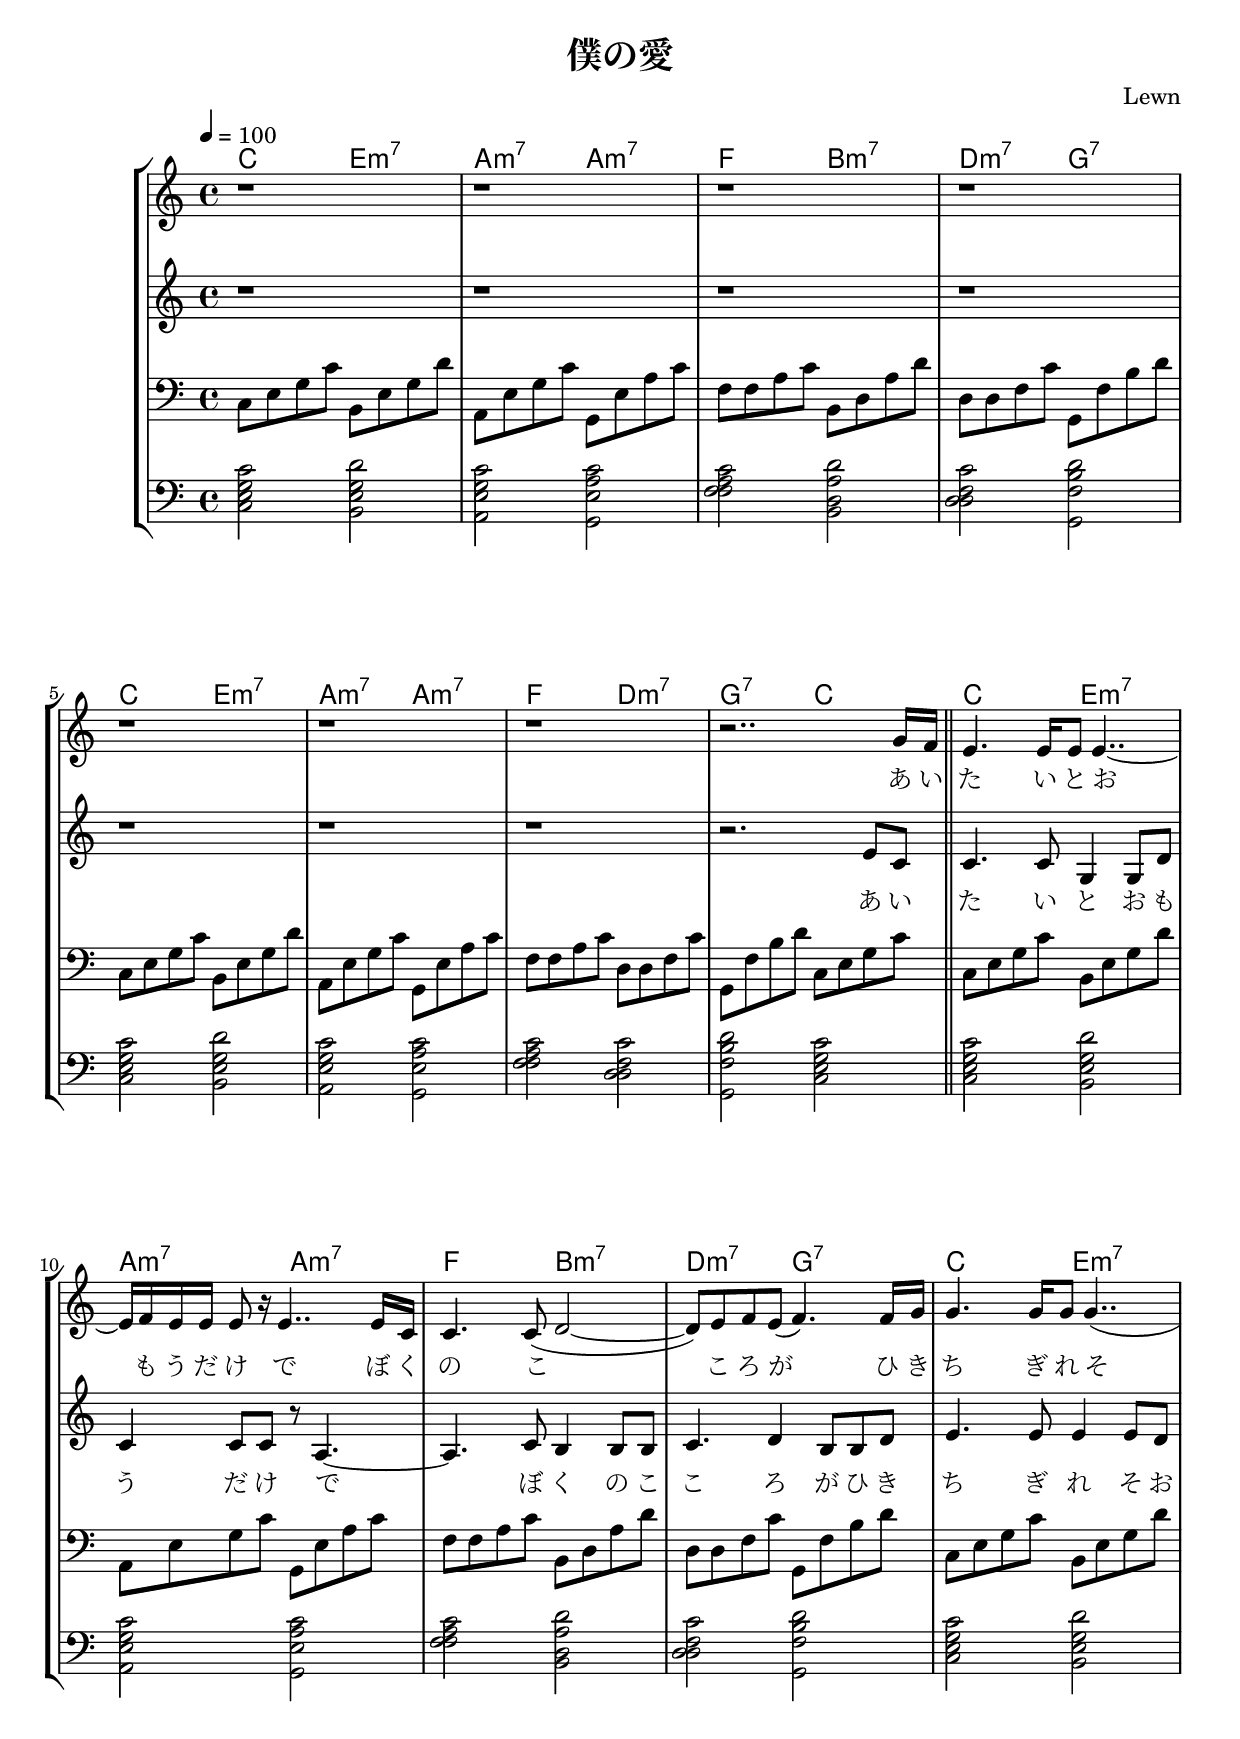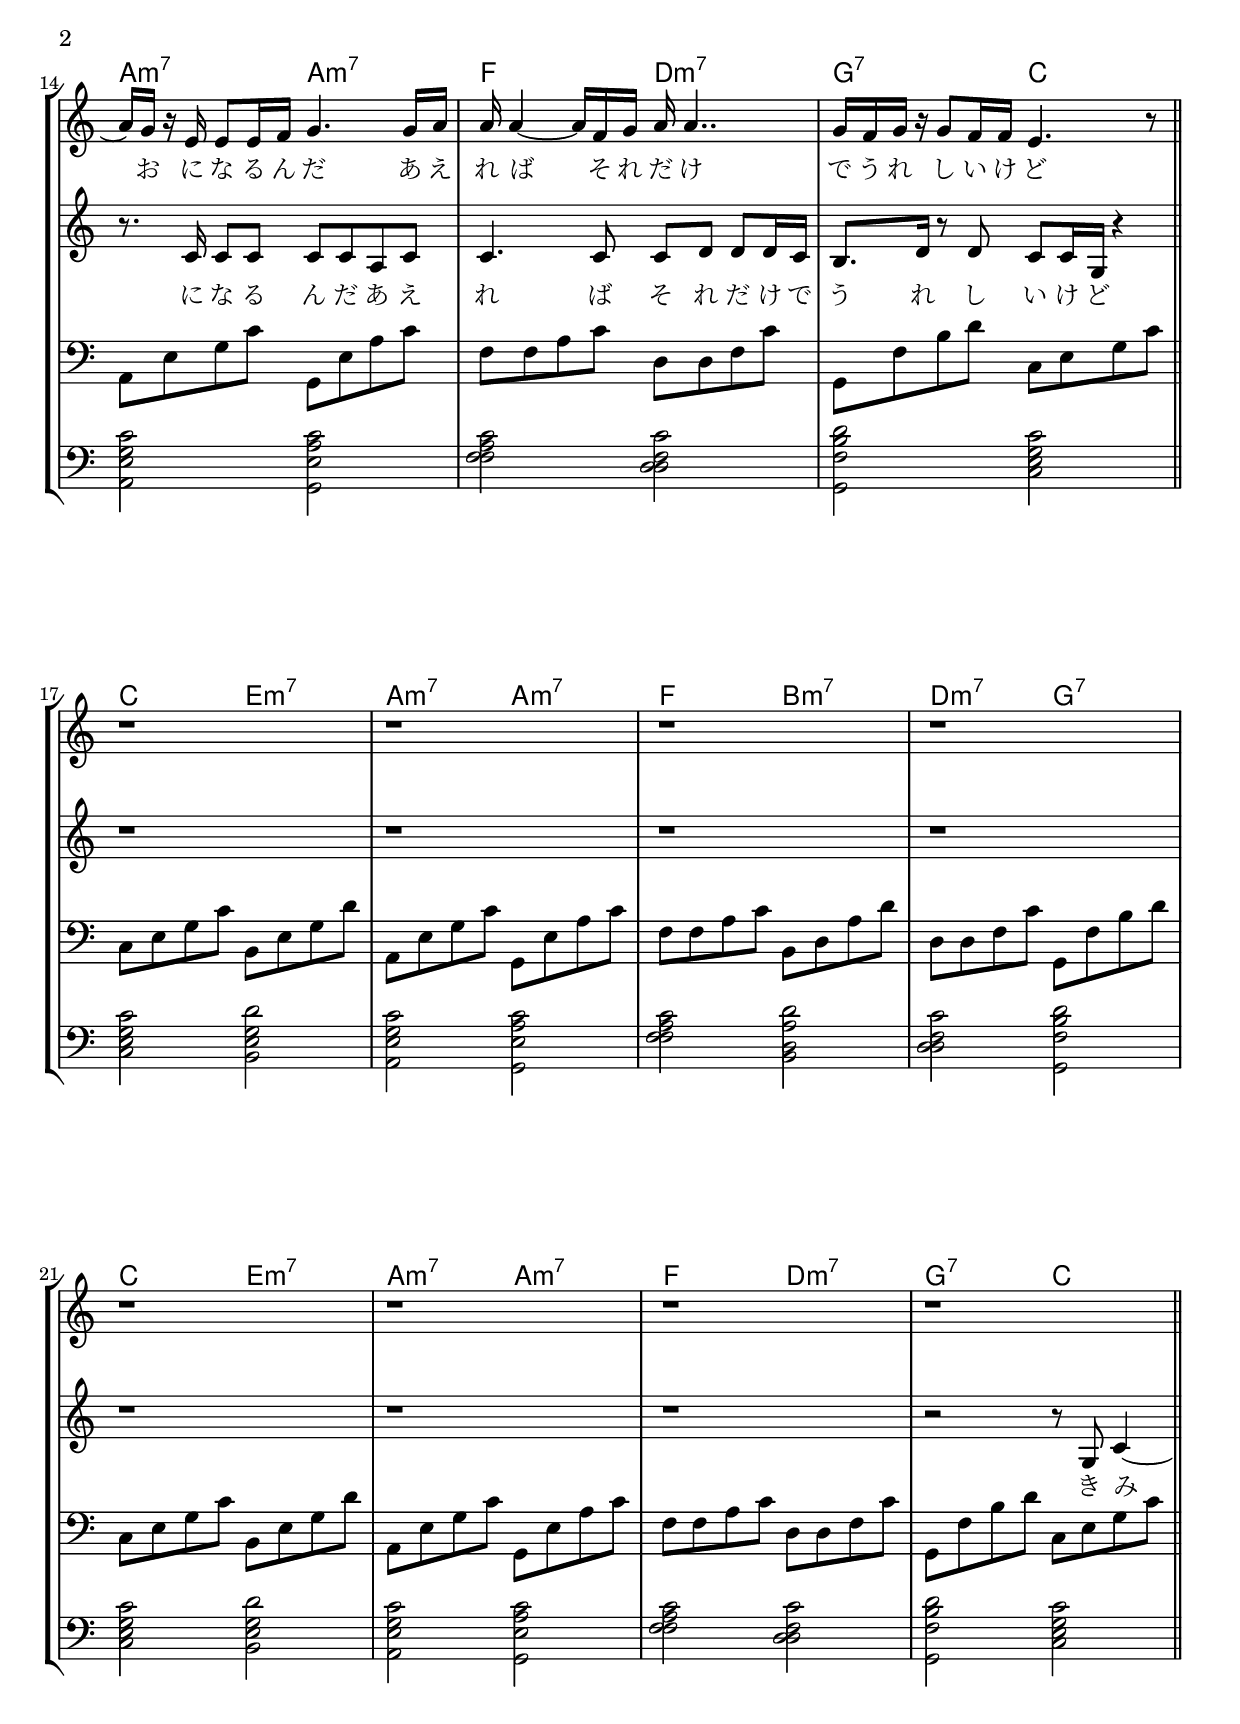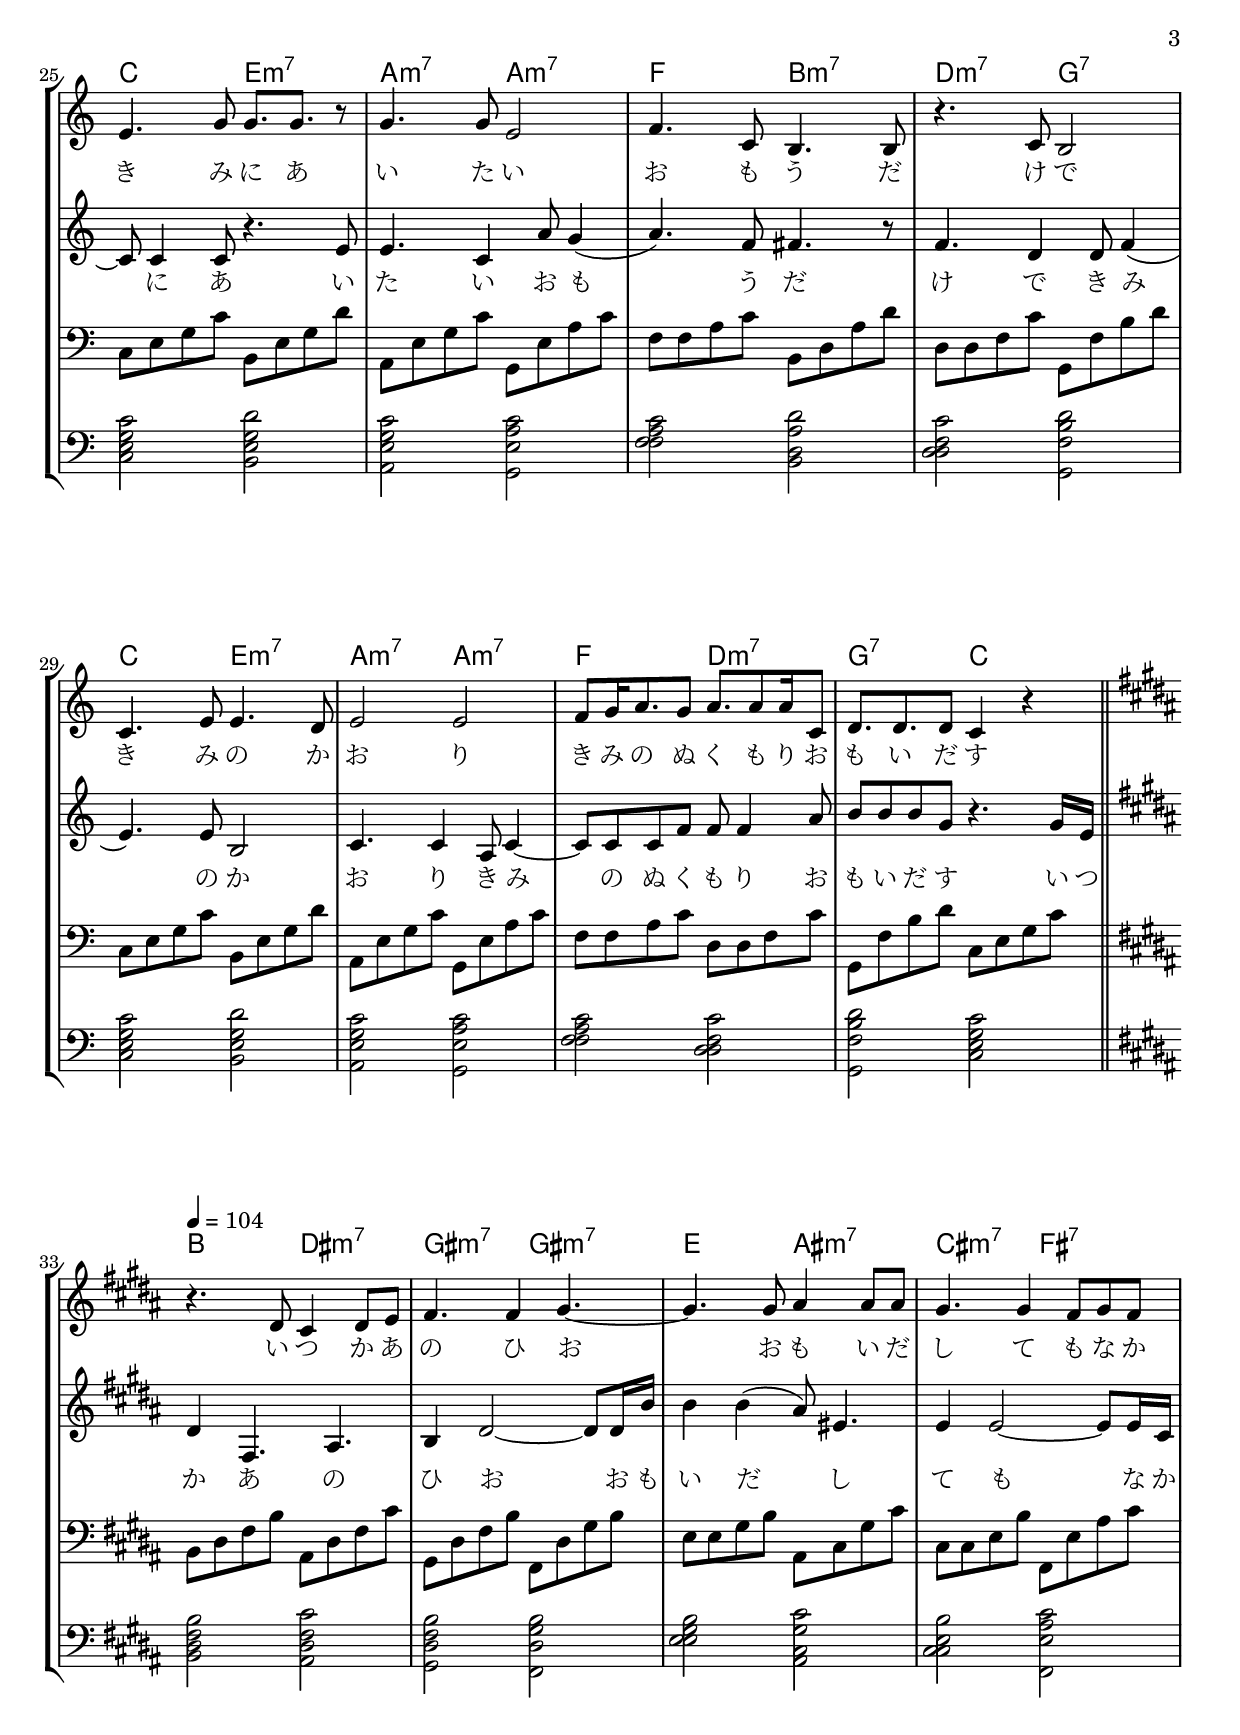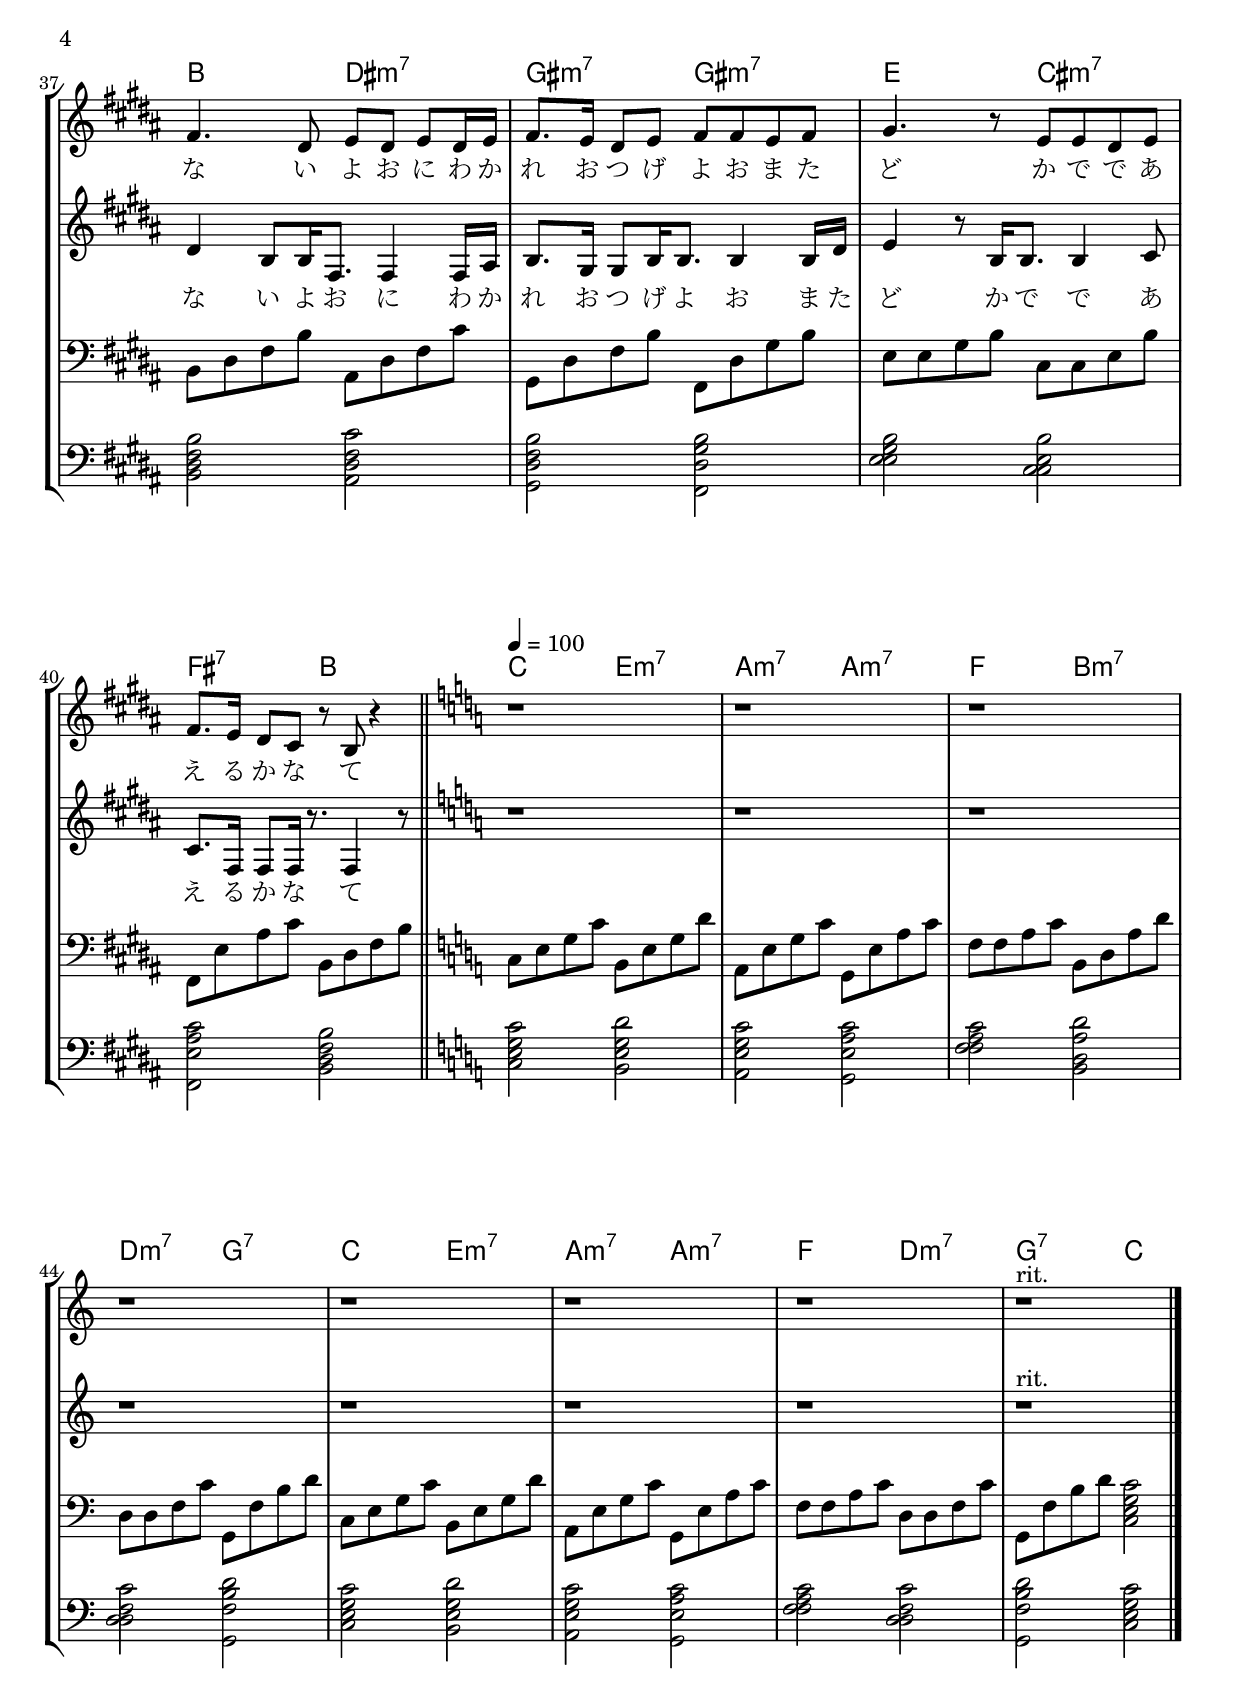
\version "2.12.1"

\header {
	title = \markup {僕の愛}
	composer = \markup \center-column {Lewn}
}

harmony = \chordmode {
	c2 e:min7 a:min7 a:min7 f b:min7 d:min7 g:7 c e:min7 a:min7 a:min7 f d:min7 g:7 c 

	c e:min7 a:min7 a:min7 f b:min7 d:min7 g:7 c e:min7 a:min7 a:min7 f d:min7 g:7 c 

	c e:min7 a:min7 a:min7 f b:min7 d:min7 g:7 c e:min7 a:min7 a:min7 f d:min7 g:7 c 

	c e:min7 a:min7 a:min7 f b:min7 d:min7 g:7 c e:min7 a:min7 a:min7 f d:min7 g:7 c 

	b dis:min7 gis:min7 gis:min7 e ais:min7 cis:min7 fis:7 b dis:min7 gis:min7 gis:min7 e cis:min7 fis:7 b 

	c e:min7 a:min7 a:min7 f b:min7 d:min7 g:7 c e:min7 a:min7 a:min7 f d:min7 g:7 c 
}

melody = {
	\key c \major
	\tempo 4 = 100
	r1 | r1 | r1 | r1 | r1 | r1 | r1 | r2.. 
	\set Staff.midiInstrument = #"mmi0.48"
	g'16  f'16 
	e'4.  e'16  e'8  e'4..~ 
	e'16  f'16  e'16  e'16  e'8  r16  e'4..  e'16  c'16 
	c'4.  c'8  (d'2~ 
	d'8)  e'8  f'8  e'8  (f'4.)  f'16  g'16 
	g'4.  g'16  g'8  g'4.. 
	(a'16)  g'16  r16  e'16  e'8  e'16  f'16  g'4.  g'16  a'16 
	a'16  a'4~a'16  f'16  g'16  a'16  a'4.. 
	g'16  f'16  g'16  r16  g'8  f'16  f'16  e'4.  	r8 	r1 | r1 | r1 | r1 | r1 | r1 | r1 | r1   
	\set Staff.midiInstrument = #"fss0.35"
	 e'4.  g'8  g'8.  g'8.  r8 
	g'4.  g'8  e'2 
	f'4.  c'8  b4.  b8 
	r4.  c'8  b2 
	c'4.  e'8  e'4.  d'8 
	e'2  e'2 
	f'8  g'16  a'8.  g'8  a'8.  a'8  a'16  c'8 
	d'8.  d'8.  d'8  c'4  	r4 	\set Staff.midiInstrument = #"fss0.29"
		\key b \major
	\tempo 4 = 104
r4. dis'8  cis'4  dis'8  e'8 
	fis'4.  fis'4  gis'4.~ 
	gis'4.  gis'8  ais'4  ais'8  ais'8 
	gis'4.  gis'4  fis'8  gis'8  fis'8 
	fis'4.  dis'8  e'8  dis'8  e'8  dis'16  e'16 
	fis'8.  e'16  dis'8  e'8  fis'8  fis'8  e'8  fis'8 
	gis'4.  r8  e'8  e'8  dis'8  e'8 
	fis'8.  e'16  dis'8  cis'8  r8  b8  	r4 	\key c \major
	\tempo 4 = 100
	r1 | r1 | r1 | r1 | r1 | r1 | r1 | r1^"rit." \bar "|."
}

words = \lyricmode {
	
	あ  い  た  い  と  お  も  う  だ  け  で  ぼ  く  の  こ  こ  ろ  が  ひ  き  ち  ぎ  れ  そ  お  に  な  る  ん  だ  あ  え  れ  ば  そ  れ  だ  け  で  う  れ  し  い  け  ど  
	
	き  み  に  あ  い  た  い  お  も  う  だ  け  で  き  み  の  か  お  り  き  み  の  ぬ  く  も  り  お  も  い  だ  す  
	い  つ  か  あ  の  ひ  お  お  も  い  だ  し  て  も  な  か  な  い  よ  お  に  わ  か  れ  お  つ  げ  よ  お  ま  た  ど  か  で  で  あ  え  る  か  な  て  
	
}

secondmelody = {
	\key c \major
	\tempo 4 = 100
	r1 | r1 | r1 | r1 | r1 | r1 | r1 | r2. 
	\set Staff.midiInstrument = #"fss0.42"
	e'8  c'8 
	c'4.  c'8  g4  g8  d'8 
	c'4  c'8  c'8  r8  a4.~ 
	a4.  c'8  b4  b8  b8 
	c'4.  d'4  b8  b8  d'8 
	e'4.  e'8  e'4  e'8  d'8 
	r8.  c'16  c'8  c'8  c'8  c'8  a8  c'8 
	c'4.  c'8  c'8  d'8  d'8  d'16  c'16 
	b8.  d'16  r8  d'8  c'8  c'16  g16  	r4 	r1 | r1 | r1 | r1 | r1 | r1 | r1 | r2 r8 
	\set Staff.midiInstrument = #"mmi0.38"
	g8  c'4~ 
	c'8  c'4  c'8  r4.  e'8 
	e'4.  c'4  a'8  g'4 
	(a'4.)  f'8  fis'4.  r8 
	f'4.  d'4  d'8  f'4 
	(e'4.)  e'8  b2 
	c'4.  c'4  a8  c'4~ 
	c'8  c'8  c'8  f'8  f'8  f'4  a'8 
	b'8  b'8  b'8  g'8  	r4. 	\set Staff.midiInstrument = #"mmi0.48"
	g'16  e'16 
		\key b \major
	\tempo 4 = 104
dis'4  fis4.  ais4. 
	b4  dis'2~dis'8  dis'16  b'16 
	b'4  b'4  (ais'8)  eis'4. 
	e'4  e'2~e'8  e'16  cis'16 
	dis'4  b8  b16  fis8.  fis4  fis16  ais16 
	b8.  gis16  gis8  b16  b8.  b4  b16  dis'16 
	e'4  r8  b16  b8.  b4  cis'8 
	cis'8.  fis16  fis8  fis16  r8.  fis4  	r8 	\key c \major
	\tempo 4 = 100
	r1 | r1 | r1 | r1 | r1 | r1 | r1 | r1^"rit." \bar "|."
}

secondwords = \lyricmode {
	
	あ  い  た  い  と  お  も  う  だ  け  で  ぼ  く  の  こ  こ  ろ  が  ひ  き  ち  ぎ  れ  そ  お  に  な  る  ん  だ  あ  え  れ  ば  そ  れ  だ  け  で  う  れ  し  い  け  ど  
	
	き  み  に  あ  い  た  い  お  も  う  だ  け  で  き  み  の  か  お  り  き  み  の  ぬ  く  も  り  お  も  い  だ  す  
	い  つ  か  あ  の  ひ  お  お  も  い  だ  し  て  も  な  か  な  い  よ  お  に  わ  か  れ  お  つ  げ  よ  お  ま  た  ど  か  で  で  あ  え  る  か  な  て  
	
}

tempochange = {
	\tempo 4 = 100
	r1 | r1 | r1 | r1 | r1 | r1 | r1 | r1 \bar "||"
	\tempo 4 = 100
	r1 | r1 | r1 | r1 | r1 | r1 | r1 | r1 \bar "||"
	\tempo 4 = 100
	r1 | r1 | r1 | r1 | r1 | r1 | r1 | r1 \bar "||"
	\tempo 4 = 100
	r1 | r1 | r1 | r1 | r1 | r1 | r1 | r1 \bar "||"
	\tempo 4 = 104
	r1 | r1 | r1 | r1 | r1 | r1 | r1 | r1 \bar "||"
	\tempo 4 = 100
	r1 | r1 | r1 | r1 | r1 | r1 | r1 | \tempo 4 = 75 r2 \tempo 4 = 66 r2 \bar "|."
}

mainacc = {
	\clef bass
	\set Staff.midiInstrument = #"Acoustic Guitar (steel)"
	\key c \major
	\tempo 4 = 100
	c8 e8 g8 c'8
	b,8 e8 g8 d'8
	a,8 e8 g8 c'8
	g,8 e8 a8 c'8
	f8 f8 a8 c'8
	b,8 d8 a8 d'8
	d8 d8 f8 c'8
	g,8 f8 b8 d'8
	c8 e8 g8 c'8
	b,8 e8 g8 d'8
	a,8 e8 g8 c'8
	g,8 e8 a8 c'8
	f8 f8 a8 c'8
	d8 d8 f8 c'8
	g,8 f8 b8 d'8
	c8 e8 g8 c'8
	\bar "||"

	\set Staff.midiInstrument = #"Acoustic Guitar (steel)"
	c8 e8 g8 c'8
	b,8 e8 g8 d'8
	a,8 e8 g8 c'8
	g,8 e8 a8 c'8
	f8 f8 a8 c'8
	b,8 d8 a8 d'8
	d8 d8 f8 c'8
	g,8 f8 b8 d'8
	c8 e8 g8 c'8
	b,8 e8 g8 d'8
	a,8 e8 g8 c'8
	g,8 e8 a8 c'8
	f8 f8 a8 c'8
	d8 d8 f8 c'8
	g,8 f8 b8 d'8
	c8 e8 g8 c'8
	\bar "||"

	\set Staff.midiInstrument = #"Acoustic Guitar (steel)"
	c8 e8 g8 c'8
	b,8 e8 g8 d'8
	a,8 e8 g8 c'8
	g,8 e8 a8 c'8
	f8 f8 a8 c'8
	b,8 d8 a8 d'8
	d8 d8 f8 c'8
	g,8 f8 b8 d'8
	c8 e8 g8 c'8
	b,8 e8 g8 d'8
	a,8 e8 g8 c'8
	g,8 e8 a8 c'8
	f8 f8 a8 c'8
	d8 d8 f8 c'8
	g,8 f8 b8 d'8
	c8 e8 g8 c'8
	\bar "||"

	\set Staff.midiInstrument = #"Acoustic Guitar (steel)"
	c8 e8 g8 c'8
	b,8 e8 g8 d'8
	a,8 e8 g8 c'8
	g,8 e8 a8 c'8
	f8 f8 a8 c'8
	b,8 d8 a8 d'8
	d8 d8 f8 c'8
	g,8 f8 b8 d'8
	c8 e8 g8 c'8
	b,8 e8 g8 d'8
	a,8 e8 g8 c'8
	g,8 e8 a8 c'8
	f8 f8 a8 c'8
	d8 d8 f8 c'8
	g,8 f8 b8 d'8
	c8 e8 g8 c'8
	\bar "||"

	\set Staff.midiInstrument = #"Acoustic Guitar (steel)"
	\key b \major
	\tempo 4 = 104
	b,8 dis8 fis8 b8
	ais,8 dis8 fis8 cis'8
	gis,8 dis8 fis8 b8
	fis,8 dis8 gis8 b8
	e8 e8 gis8 b8
	ais,8 cis8 gis8 cis'8
	cis8 cis8 e8 b8
	fis,8 e8 ais8 cis'8
	b,8 dis8 fis8 b8
	ais,8 dis8 fis8 cis'8
	gis,8 dis8 fis8 b8
	fis,8 dis8 gis8 b8
	e8 e8 gis8 b8
	cis8 cis8 e8 b8
	fis,8 e8 ais8 cis'8
	b,8 dis8 fis8 b8
	\bar "||"

	\set Staff.midiInstrument = #"Acoustic Guitar (steel)"
	\key c \major
	\tempo 4 = 100
	c8 e8 g8 c'8
	b,8 e8 g8 d'8
	a,8 e8 g8 c'8
	g,8 e8 a8 c'8
	f8 f8 a8 c'8
	b,8 d8 a8 d'8
	d8 d8 f8 c'8
	g,8 f8 b8 d'8
	c8 e8 g8 c'8
	b,8 e8 g8 d'8
	a,8 e8 g8 c'8
	g,8 e8 a8 c'8
	f8 f8 a8 c'8
	d8 d8 f8 c'8
	g,8 f8 b8 d'8
	<c e g c'>2
	\bar "|."
}

subacc = {
	\clef bass
	\set Staff.midiInstrument = #"Electric Guitar (clean)"
	\key c \major
	\tempo 4 = 100
	<c e g c'>2
	<b, e g d'>2
	<a, e g c'>2
	<g, e a c'>2
	<f f a c'>2
	<b, d a d'>2
	<d d f c'>2
	<g, f b d'>2
	<c e g c'>2
	<b, e g d'>2
	<a, e g c'>2
	<g, e a c'>2
	<f f a c'>2
	<d d f c'>2
	<g, f b d'>2
	<c e g c'>2
	\bar "||"

	\set Staff.midiInstrument = #"Electric Guitar (clean)"
	<c e g c'>2
	<b, e g d'>2
	<a, e g c'>2
	<g, e a c'>2
	<f f a c'>2
	<b, d a d'>2
	<d d f c'>2
	<g, f b d'>2
	<c e g c'>2
	<b, e g d'>2
	<a, e g c'>2
	<g, e a c'>2
	<f f a c'>2
	<d d f c'>2
	<g, f b d'>2
	<c e g c'>2
	\bar "||"

	\set Staff.midiInstrument = #"Electric Guitar (clean)"
	<c e g c'>2
	<b, e g d'>2
	<a, e g c'>2
	<g, e a c'>2
	<f f a c'>2
	<b, d a d'>2
	<d d f c'>2
	<g, f b d'>2
	<c e g c'>2
	<b, e g d'>2
	<a, e g c'>2
	<g, e a c'>2
	<f f a c'>2
	<d d f c'>2
	<g, f b d'>2
	<c e g c'>2
	\bar "||"

	\set Staff.midiInstrument = #"Electric Guitar (clean)"
	<c e g c'>2
	<b, e g d'>2
	<a, e g c'>2
	<g, e a c'>2
	<f f a c'>2
	<b, d a d'>2
	<d d f c'>2
	<g, f b d'>2
	<c e g c'>2
	<b, e g d'>2
	<a, e g c'>2
	<g, e a c'>2
	<f f a c'>2
	<d d f c'>2
	<g, f b d'>2
	<c e g c'>2
	\bar "||"

	\set Staff.midiInstrument = #"Electric Guitar (clean)"
	\key b \major
	\tempo 4 = 104
	<b, dis fis b>2
	<ais, dis fis cis'>2
	<gis, dis fis b>2
	<fis, dis gis b>2
	<e e gis b>2
	<ais, cis gis cis'>2
	<cis cis e b>2
	<fis, e ais cis'>2
	<b, dis fis b>2
	<ais, dis fis cis'>2
	<gis, dis fis b>2
	<fis, dis gis b>2
	<e e gis b>2
	<cis cis e b>2
	<fis, e ais cis'>2
	<b, dis fis b>2
	\bar "||"

	\set Staff.midiInstrument = #"Electric Guitar (clean)"
	\key c \major
	\tempo 4 = 100
	<c e g c'>2
	<b, e g d'>2
	<a, e g c'>2
	<g, e a c'>2
	<f f a c'>2
	<b, d a d'>2
	<d d f c'>2
	<g, f b d'>2
	<c e g c'>2
	<b, e g d'>2
	<a, e g c'>2
	<g, e a c'>2
	<f f a c'>2
	<d d f c'>2
	<g, f b d'>2
	<c e g c'>2
	\bar "|."
}

percA = {
	\drummode {
	cymr4 cymr4 cymr4 cymr4  |cymr4 cymr8 cymr16 cymr16 cymr4 cymr4  |cymr4 cymr4 cymr4 cymr4  |cymr4 cymr2.  |cymr4 cymr4 cymr4 cymr4  |cymr4 cymr8 cymr16 cymr16 cymr4 cymr4  |cymr4 cymr4 cymr4 cymr4  |cymr4 cymr2.  \bar "||"
	cymr4 cymr4 cymr4 cymr4  |cymr4 cymr8 cymr16 cymr16 cymr4 cymr4  |cymr4 cymr4 cymr4 cymr4  |cymr4 cymr2.  |cymr4 cymr4 cymr4 cymr4  |cymr4 cymr8 cymr16 cymr16 cymr4 cymr4  |cymr4 cymr4 cymr4 cymr4  |cymr4 cymr2.  \bar "||"
	cymr4 cymr4 cymr4 cymr4  |cymr4 cymr8 cymr16 cymr16 cymr4 cymr4  |cymr4 cymr4 cymr4 cymr4  |cymr4 cymr2.  |cymr4 cymr4 cymr4 cymr4  |cymr4 cymr8 cymr16 cymr16 cymr4 cymr4  |cymr4 cymr4 cymr4 cymr4  |cymr4 cymr2.  \bar "||"
	cymr4 cymr4 cymr4 cymr4  |cymr4 cymr8 cymr16 cymr16 cymr4 cymr4  |cymr4 cymr4 cymr4 cymr4  |cymr4 cymr2.  |cymr4 cymr4 cymr4 cymr4  |cymr4 cymr8 cymr16 cymr16 cymr4 cymr4  |cymr4 cymr4 cymr4 cymr4  |cymr4 cymr2.  \bar "||"
	cymr4 cymr4 cymr4 cymr4  |cymr4 cymr8 cymr16 cymr16 cymr4 cymr4  |cymr4 cymr4 cymr4 cymr4  |cymr4 cymr2.  |cymr4 cymr4 cymr4 cymr4  |cymr4 cymr8 cymr16 cymr16 cymr4 cymr4  |cymr4 cymr4 cymr4 cymr4  |cymr4 cymr2.  \bar "||"
	cymr4 cymr4 cymr4 cymr4  |cymr4 cymr8 cymr16 cymr16 cymr4 cymr4  |cymr4 cymr4 cymr4 cymr4  |cymr4 cymr2.  |cymr4 cymr4 cymr4 cymr4  |cymr4 cymr8 cymr16 cymr16 cymr4 cymr4  |cymr4 cymr4 cymr4 cymr4  |cymr4 cymr2.  \bar "|."
	}
}

percB = {
	\drummode {
	r2 sn2  |r2 sn2  |r2 sn2  |r8 sn8 sn2.  |r2 sn2  |r2 sn2  |r2 sn2  |r8 sn8 sn2.  \bar "||"
	r2 sn2  |r2 sn2  |r2 sn2  |r8 sn8 sn2.  |r2 sn2  |r2 sn2  |r2 sn2  |r8 sn8 sn2.  \bar "||"
	r2 sn2  |r2 sn2  |r2 sn2  |r8 sn8 sn2.  |r2 sn2  |r2 sn2  |r2 sn2  |r8 sn8 sn2.  \bar "||"
	r2 sn2  |r2 sn2  |r2 sn2  |r8 sn8 sn2.  |r2 sn2  |r2 sn2  |r2 sn2  |r8 sn8 sn2.  \bar "||"
	r2 sn2  |r2 sn2  |r2 sn2  |r8 sn8 sn2.  |r2 sn2  |r2 sn2  |r2 sn2  |r8 sn8 sn2.  \bar "||"
	r2 sn2  |r2 sn2  |r2 sn2  |r8 sn8 sn2.  |r2 sn2  |r2 sn2  |r2 sn2  |r8 sn8 sn2.  \bar "|."
	}
}

percC = {
	\drummode {
	bd2. r8 bd8  |bd2. r8 bd8  |bd2. r8 bd8  |bd4. bd8 bd4. bd8  |bd2. r8 bd8  |bd2. r8 bd8  |bd2. r8 bd8  |bd2 r8 bd4.  \bar "||"
	bd2. r8 bd8  |bd2. r8 bd8  |bd2. r8 bd8  |bd4. bd8 bd4. bd8  |bd2. r8 bd8  |bd2. r8 bd8  |bd2. r8 bd8  |bd2 r8 bd4.  \bar "||"
	bd2. r8 bd8  |bd2. r8 bd8  |bd2. r8 bd8  |bd4. bd8 bd4. bd8  |bd2. r8 bd8  |bd2. r8 bd8  |bd2. r8 bd8  |bd2 r8 bd4.  \bar "||"
	bd2. r8 bd8  |bd2. r8 bd8  |bd2. r8 bd8  |bd4. bd8 bd4. bd8  |bd2. r8 bd8  |bd2. r8 bd8  |bd2. r8 bd8  |bd2 r8 bd4.  \bar "||"
	bd2. r8 bd8  |bd2. r8 bd8  |bd2. r8 bd8  |bd4. bd8 bd4. bd8  |bd2. r8 bd8  |bd2. r8 bd8  |bd2. r8 bd8  |bd2 r8 bd4.  \bar "||"
	bd2. r8 bd8  |bd2. r8 bd8  |bd2. r8 bd8  |bd4. bd8 bd4. bd8  |bd2. r8 bd8  |bd2. r8 bd8  |bd2. r8 bd8  |bd2 r8 bd4.  \bar "|."
	}
}

percD = {
	\drummode {
	r1 |r1 |r1 |r2 r8 tommh8 tommh4  |r1 |r1 |r1 |r8. tommh8. tommh2 r8  \bar "||"
	r1 |r1 |r1 |r2 r8 tommh8 tommh4  |r1 |r1 |r1 |r8. tommh8. tommh2 r8  \bar "||"
	r1 |r1 |r1 |r2 r8 tommh8 tommh4  |r1 |r1 |r1 |r8. tommh8. tommh2 r8  \bar "||"
	r1 |r1 |r1 |r2 r8 tommh8 tommh4  |r1 |r1 |r1 |r8. tommh8. tommh2 r8  \bar "||"
	r1 |r1 |r1 |r2 r8 tommh8 tommh4  |r1 |r1 |r1 |r8. tommh8. tommh2 r8  \bar "||"
	r1 |r1 |r1 |r2 r8 tommh8 tommh4  |r1 |r1 |r1 |r8. tommh8. tommh2 r8  \bar "|."
	}
}

percE = {
	\drummode {
	r1 |r1 |r1 |r2. r8 toml8  |r1 |r1 |r1 |r2. toml8 toml8  \bar "||"
	r1 |r1 |r1 |r2. r8 toml8  |r1 |r1 |r1 |r2. toml8 toml8  \bar "||"
	r1 |r1 |r1 |r2. r8 toml8  |r1 |r1 |r1 |r2. toml8 toml8  \bar "||"
	r1 |r1 |r1 |r2. r8 toml8  |r1 |r1 |r1 |r2. toml8 toml8  \bar "||"
	r1 |r1 |r1 |r2. r8 toml8  |r1 |r1 |r1 |r2. toml8 toml8  \bar "||"
	r1 |r1 |r1 |r2. r8 toml8  |r1 |r1 |r1 |r2. toml8 toml8  \bar "|."
	}
}

percF = {
	\drummode {
	r1 |r1 |r1 |r1 |r1 |r1 |r1 |hho1  \bar "||"
	r1 |r1 |r1 |r1 |r1 |r1 |r1 |hho1  \bar "||"
	r1 |r1 |r1 |r1 |r1 |r1 |r1 |hho1  \bar "||"
	r1 |r1 |r1 |r1 |r1 |r1 |r1 |hho1  \bar "||"
	r1 |r1 |r1 |r1 |r1 |r1 |r1 |hho1  \bar "||"
	r1 |r1 |r1 |r1 |r1 |r1 |r1 |hho1  \bar "|."
	}
}

\score {
	<<
		\new StaffGroup <<
			\new ChordNames {\harmony}
			\new Voice = "melody" {\melody}
			\new Lyrics \lyricsto "melody" \words
			\new Voice = "secondmelody" {\secondmelody}
			\new Lyrics \lyricsto "secondmelody" \secondwords
			\new Staff = "mainacc" {\mainacc}
			\new Staff = "subacc" {\subacc}
		>>
	>>
	\layout { }
}
